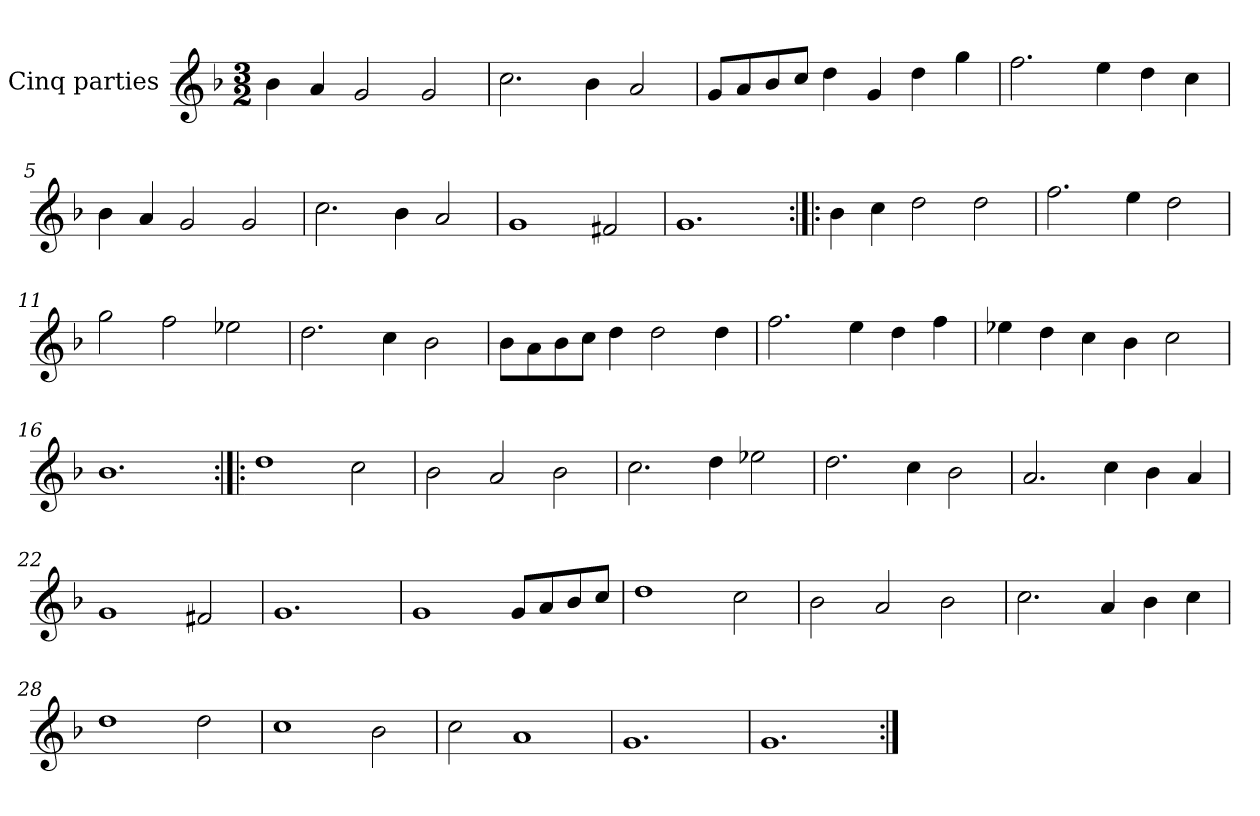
**kern
*part1
*staff1
*I"Cinq parties
*clefG2
*k[b-]
*M3/2
*MM180
=1
4b-\
4a/
2g/
2g/
=2
2.cc\
4b-\
2a/
=3
8g/L
8a/
8b-/
8cc/J
4dd\
4g/
4dd\
4gg\
=4
2.ff\
4ee\
4dd\
4cc\
=5
4b-\
4a/
2g/
2g/
=6
2.cc\
4b-\
2a/
=7
1g
2f#X/
=8
1.g
=9:|!|:
4b-\
4cc\
2dd\
2dd\
=10
2.ff\
4ee\
2dd\
=11
2gg\
2ff\
2ee-X\
=12
2.dd\
4cc\
2b-\
=13
8b-\L
8a\
8b-\
8cc\J
4dd\
2dd\
4dd\
=14
2.ff\
4ee\
4dd\
4ff\
=15
4ee-X\
4dd\
4cc\
4b-\
2cc\
=16
1.b-
=17:|!|:
1dd
2cc\
=18
2b-\
2a/
2b-\
=19
2.cc\
4dd\
2ee-X\
=20
2.dd\
4cc\
2b-\
=21
2.a/
4cc\
4b-\
4a/
=22
1g
2f#X/
=23
1.g
=24
1g
8g/L
8a/
8b-/
8cc/J
=25
1dd
2cc\
=26
2b-\
2a/
2b-\
=27
2.cc\
4a/
4b-\
4cc\
=28
1dd
2dd\
=29
1cc
2b-\
=30
2cc\
1a
=31
1.g
=32
1.g
=:|!
*-
